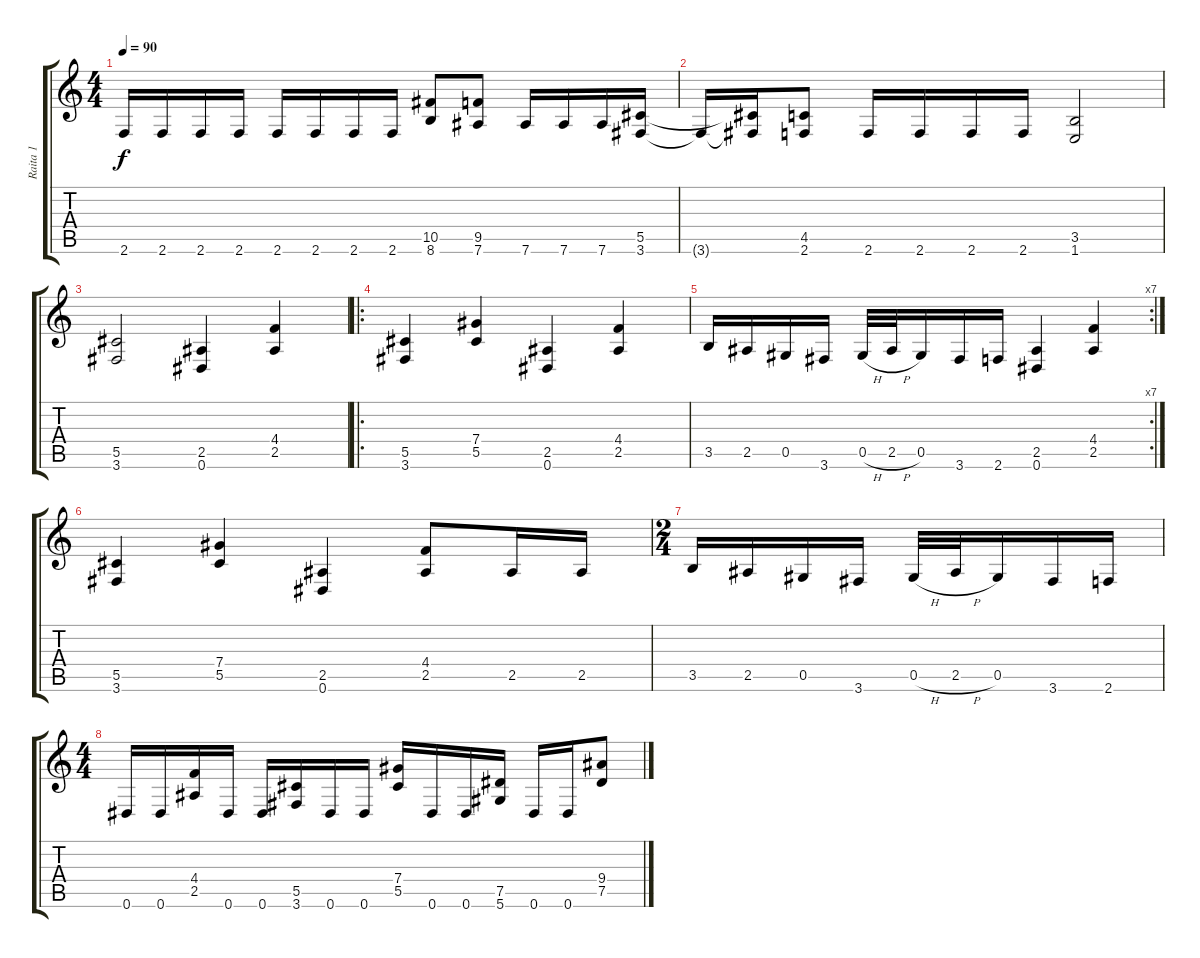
\track ("Raita 1" "Raita 1") {instrument overdrivenguitar}
\staff {score tabs}
\tuning (Eb4 Bb3 Gb3 Db3 Ab2 Eb2) {hide}
\ts (4 4)
\tempo 90
\clef g2
\ks c
2.6.16{dy f} 2.6.16 2.6.16 2.6.16 2.6.16 2.6.16 2.6.16 2.6.16 (10.5 8.6).8 (9.5 7.6).8 7.6.16 7.6.16 7.6.16 (5.5 3.6).16 |
3.6{t}.16 (5.5{t} 3.6{t}).16 (4.5 2.6).8 2.6.16 2.6.16 2.6.16 2.6.16 (3.5 1.6).2 |
(5.5 3.6).2 (2.5 0.6).4 (4.4 2.5).4 |
\ro
(5.5 3.6).4 (7.4 5.5).4 (2.5 0.6).4 (4.4 2.5).4 |
\rc 7
3.5.16 2.5.16 0.5.16 3.6.16 0.5{h}.32 2.5{h}.32 0.5.16 3.6.16 2.6.16 (2.5 0.6).4 (4.4 2.5).4 |
(5.5 3.6).4 (7.4 5.5).4 (2.5 0.6).4 (4.4 2.5).8 2.5.16 2.5.16 |
\ts (2 4)
3.5.16 2.5.16 0.5.16 3.6.16 0.5{h}.32 2.5{h}.32 0.5.16 3.6.16 2.6.16 |
\ts (4 4)
0.6.16 0.6.16 (4.4 2.5).16 0.6.16 0.6.16 (5.5 3.6).16 0.6.16 0.6.16 (7.4 5.5).16 0.6.16 0.6.16 (7.5 5.6).16 0.6.16 0.6.16 (9.4 7.5).8
